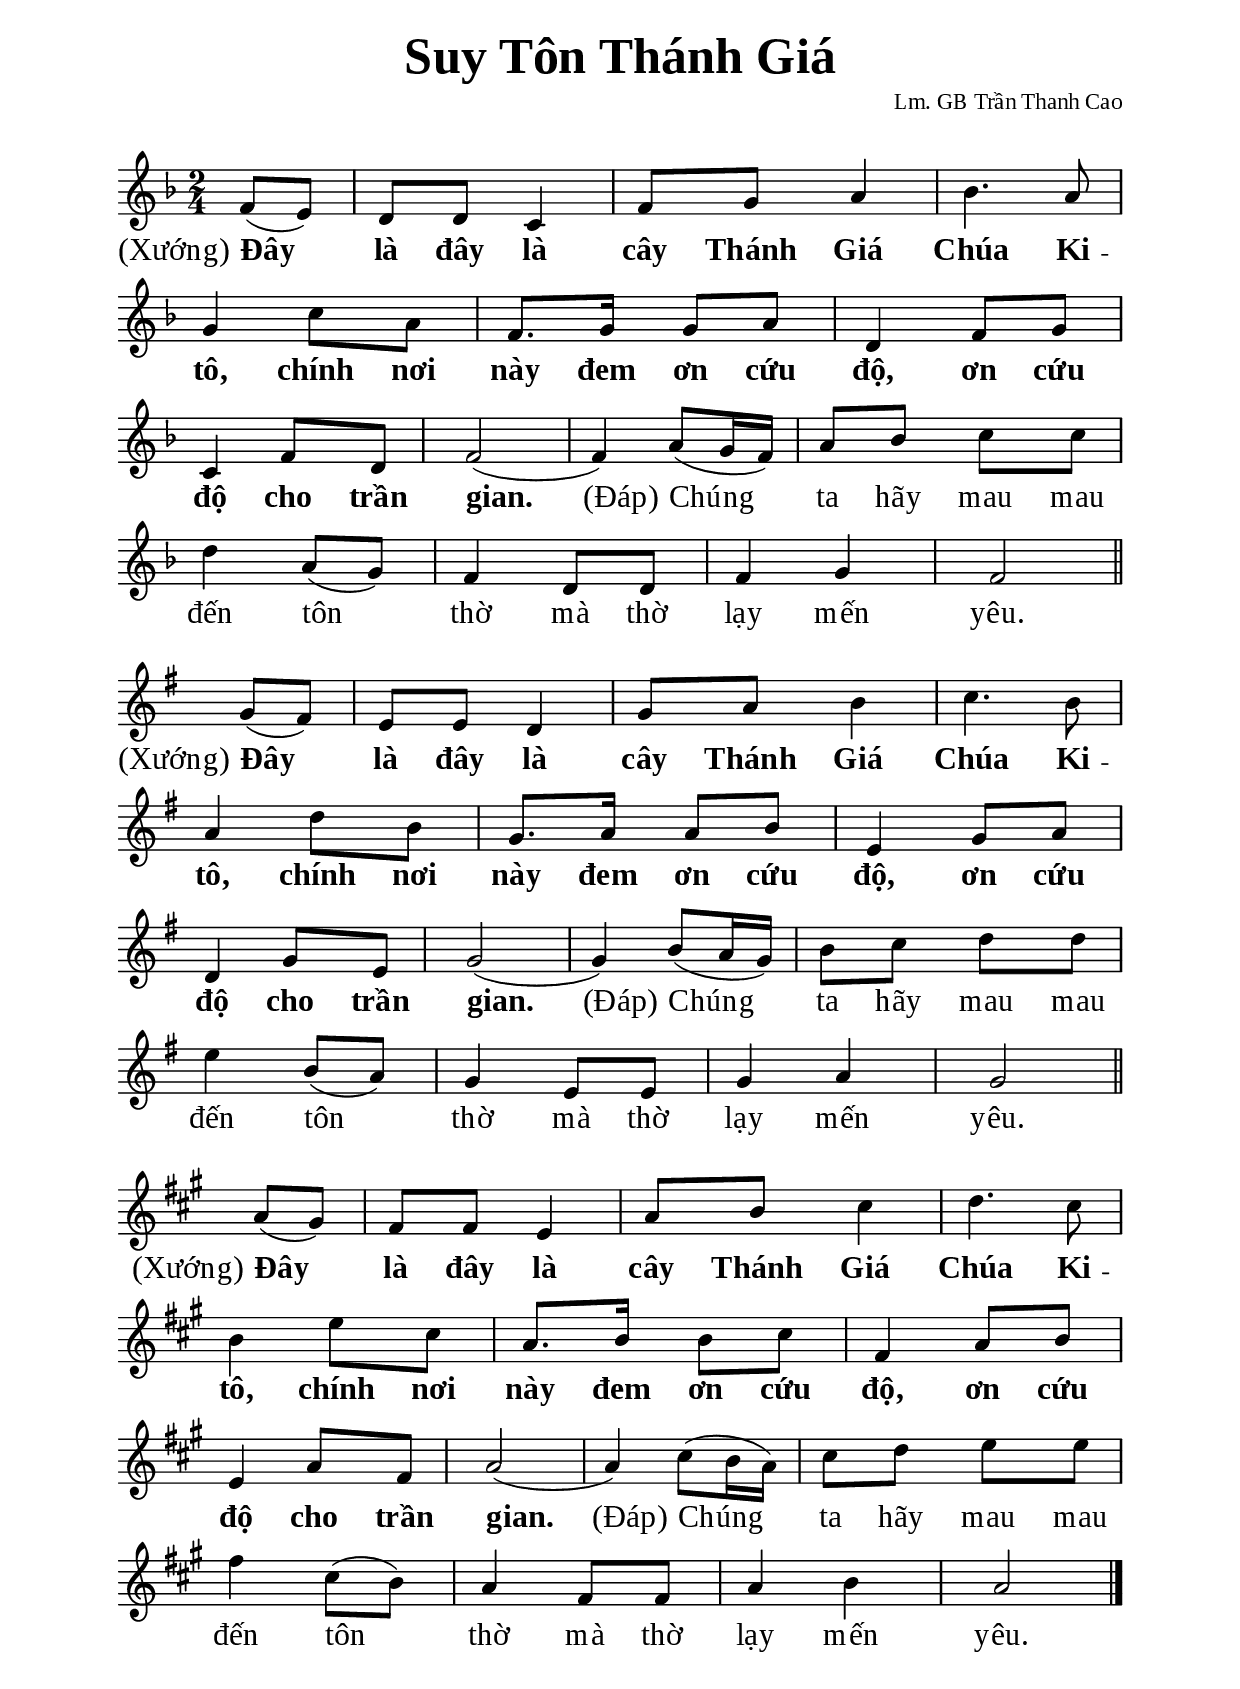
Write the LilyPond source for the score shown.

% Cài đặt chung
\version "2.20.0"
\include "english.ly"

\header {
  title = \markup { \fontsize #3 "Suy Tôn Thánh Giá" }
  poet = " "
  composer = "Lm. GB Trần Thanh Cao"
  arranger = " "
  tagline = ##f
}

\paper {
  #(set-paper-size "a4")
  top-margin = 10\mm
  bottom-margin = 10\mm
  left-margin = 20\mm
  right-margin = 20\mm
  indent = #0
  #(define fonts
    (make-pango-font-tree
      "Liberation Serif"
      "Liberation Serif"
      "Liberation Serif"
      (/ 20 20)))
  page-count = #1
}

% Nhạc phiên khúc
nhacPhienKhucMot = \relative c' {
  \partial 4 f8( e) |
  d d c4 |
  f8 g a4 |
  bf4. a8 |
  g4 c8 a |
  f8. g16 g8 a |
  d,4 f8 g |
  c,4 f8 d |
  f2( |
  f4) a8( g16 f) |
  a8 bf c c |
  d4 a8( g) |
  f4 d8 d |
  f4 g |
  f2 \bar "||"
}

nhacPhienKhucHai = \relative c'' {
  \partial 4 g8( fs) |
  e e d4 |
  g8 a b4 |
  c4. b8 |
  a4 d8 b |
  g8. a16 a8 b |
  e,4 g8 a |
  d,4 g8 e |
  g2( |
  g4) b8( a16 g) |
  b8 c d d |
  e4 b8( a) |
  g4 e8 e |
  g4 a |
  g2 \bar "||"
}

nhacPhienKhucBa = \relative c'' {
  \partial 4 a8( gs) |
  fs fs e4 |
  a8 b cs4 |
  d4. cs8 |
  b4 e8 cs |
  a8. b16 b8 cs |
  fs,4 a8 b |
  e,4 a8 fs |
  a2( |
  a4) cs8( b16 a) |
  cs8 d e e |
  fs4 cs8( b) |
  a4 fs8 fs |
  a4 b |
  a2 \bar "|."
}

% Lời phiên khúc
loiPhienKhuc = \lyricmode {
  \override Lyrics.LyricText.font-series = #'bold
  \set stanza = \markup { \fontsize #3 \normal-text "(Xướng)" }
  Đây là đây là cây Thánh Giá Chúa Ki -- tô,
  chính nơi này đem ơn cứu độ,
  ơn cứu độ cho trần gian.
  \override Lyrics.LyricText.font-series = #'normal
  \set stanza = \markup { \fontsize #3 \normal-text "(Đáp)" }
  Chúng ta hãy mau mau đến tôn thờ mà thờ lạy mến yêu.
}

% Dàn trang
\score {
  \new ChoirStaff <<
    \new Staff = phienKhuc \with {
        \magnifyStaff #(magstep +0.5)
      }
      <<
      \new Voice = beSop {
        \key f \major \time 2/4 \nhacPhienKhucMot
      }
    >>
    \new Lyrics \lyricsto beSop \loiPhienKhuc
  >>
  \layout {
    \override Lyrics.LyricText.font-size = #+3
    \override Lyrics.LyricSpace.minimum-distance = #3.5
    \override Score.BarNumber.break-visibility = ##(#f #f #f)
    \override Score.SpacingSpanner.uniform-stretching = ##t
  } 
}

\score {
  \new ChoirStaff <<
    \new Staff = phienKhuc \with {
        \magnifyStaff #(magstep +0.5)
      }
      <<
      \new Voice = beSop {
        \key g \major \time 2/4 \nhacPhienKhucHai
      }
    >>
    \new Lyrics \lyricsto beSop \loiPhienKhuc
  >>
  \layout {
    \override Staff.TimeSignature.transparent = ##t
    \override Lyrics.LyricText.font-size = #+3
    \override Lyrics.LyricSpace.minimum-distance = #3.5
    \override Score.BarNumber.break-visibility = ##(#f #f #f)
    \override Score.SpacingSpanner.uniform-stretching = ##t
  } 
}

\score {
  \new ChoirStaff <<
    \new Staff = phienKhuc \with {
        \magnifyStaff #(magstep +0.5)
      }
      <<
      \new Voice = beSop {
        \key a \major \time 2/4 \nhacPhienKhucBa
      }
    >>
    \new Lyrics \lyricsto beSop \loiPhienKhuc
  >>
  \layout {
    \override Staff.TimeSignature.transparent = ##t
    \override Lyrics.LyricText.font-size = #+3
    \override Lyrics.LyricSpace.minimum-distance = #3.5
    \override Score.BarNumber.break-visibility = ##(#f #f #f)
    \override Score.SpacingSpanner.uniform-stretching = ##t
  } 
}